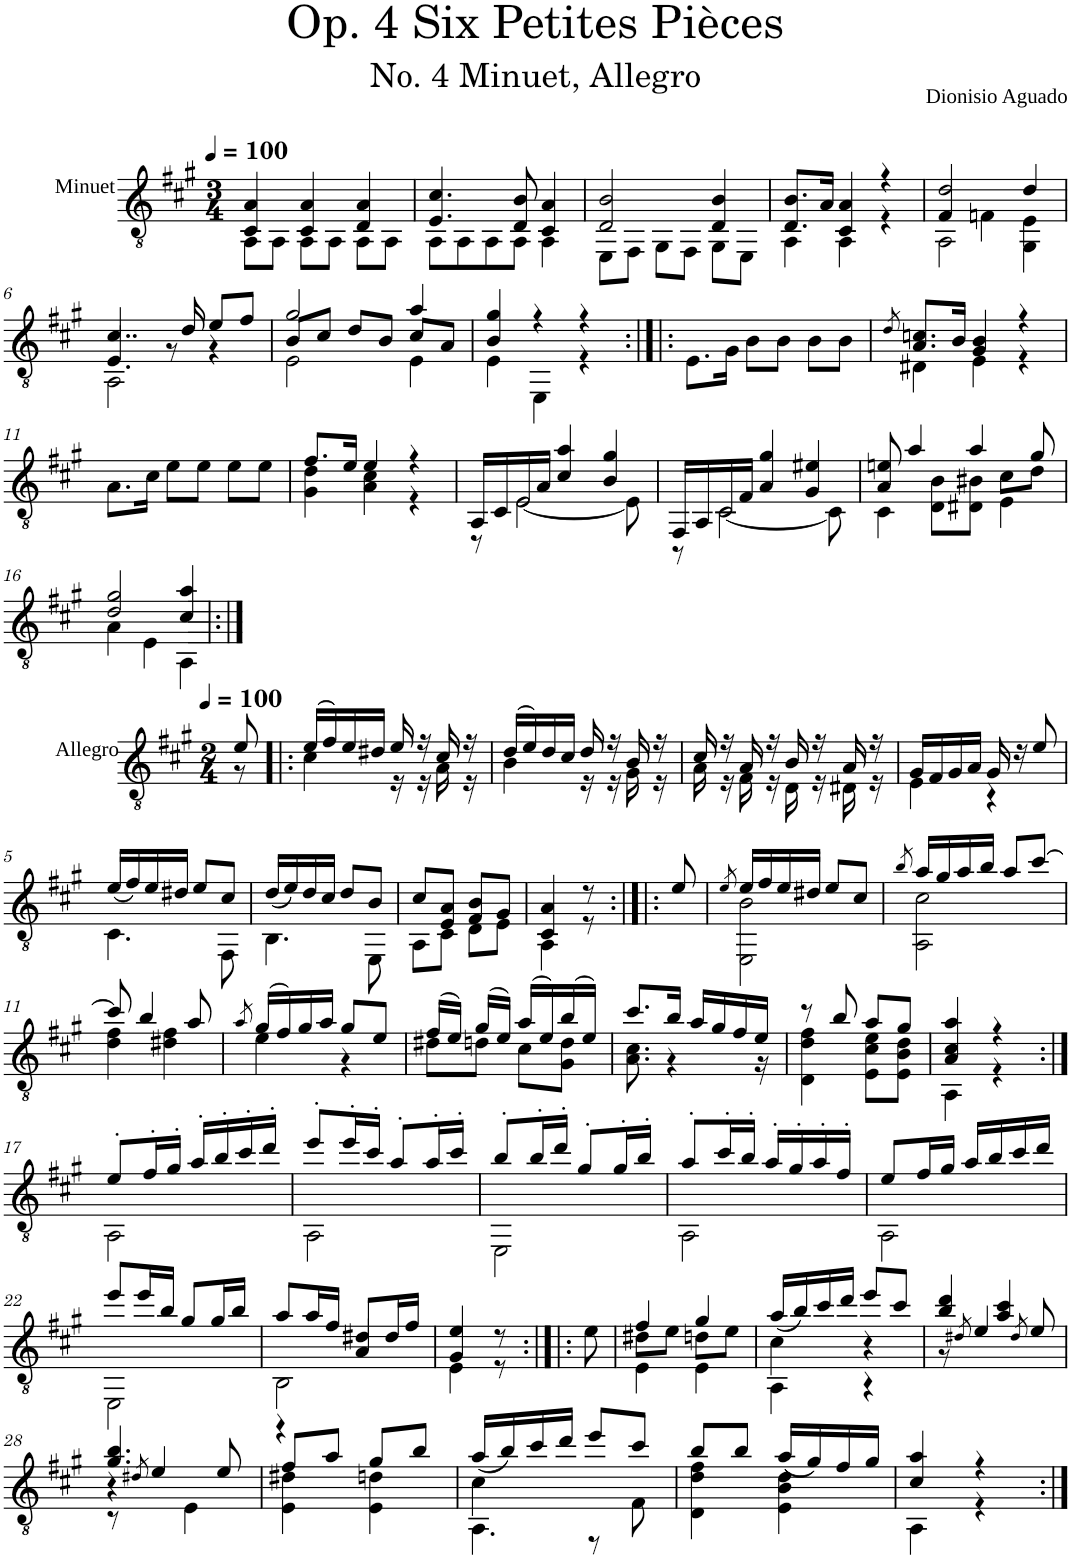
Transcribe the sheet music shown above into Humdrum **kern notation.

**kern
*part1
*staff1
*I"Guitar
*clefGv2
*k[f#c#g#]
*A:
*M3/4
*MM100
=1
*^
4C#/ 4A/	8AA\L
.	8AA\J
4C#/ 4A/	8AA\L
.	8AA\J
4D/ 4A/	8AA\L
.	8AA\J
=2	=2
4.E/ 4.c#/	8AA\L
.	8AA\
.	8AA\
8D/ 8B/	8AA\J
4C#/ 4A/	4AA\
=3	=3
2D/ 2B/	8EE\L
.	8FF#\J
.	8GG#\L
.	8FF#\J
4D/ 4B/	8GG#\L
.	8EE\J
=4	=4
8.D/ 8.B/L	4AA\
16A/Jk	.
4C#/ 4A/	4AA\
4r	4r
=5	=5
*	*^
2d/	4F#/	2AA\
.	4Fn\	.
4d/	4E\	4GG#\
!!LO:LB:g=z	!!	!!
=6	=6	=6
4..c#/	4.E/	2AA\
.	8r	.
16d/	.	.
8e/L	4ryy	4r
8f#/J	.	.
=7	=7	=7
2g#/	2E\	8B/L
.	.	8c#/J
.	.	8d/L
.	.	8B/J
4a/	4E\	8c#/L
.	.	8A/J
*	*v	*v
=8	=8
4B/ 4g#/	4E\
4r	4EE\
4r	4r
*v	*v
=9:|!|:
8.E\L
16G#\Jk
8B\L
8B\J
8B\L
8B\J
=10
8qd/
*^
8.A/ 8.cn/L	4D#X\
16B/Jk	.
4G#/ 4B/	4E\
4r	4r
*v	*v
!!LO:LB:g=z
=11
8.A\L
16c#\Jk
8e\L
8e\J
8e\L
8e\J
=12
*^
8.f#/L	4G#\ 4d\
16e/Jk	.
4e/	4A\ 4c#\
4r	4r
=13	=13
16AA/LL	8r
16C#/	.
!LO:N:head=open	!LO:N:head=open
16E/	[2E\
16A/JJ	.
4c#/ 4a/	.
4B/ 4g#/	.
.	8E\]
=14	=14
16FF#/LL	8r
16AA/	.
!LO:N:head=open	!
16C#/	[2C#\
16F#/JJ	.
4A/ 4g#/	.
4G#/ 4e#X/	.
.	8C#\]
=15	=15
*	*^
8A/ 8en/	4C#\	2ryy
4a/	.	.
.	8D\ 8B\L	.
4a/	8D#X\ 8B#X\J	.
.	8c#\L	4E\
8g#/	8d\J	.
*	*v	*v
!!LO:LB:g=z
=16	=16
2d/ 2g#/	4A\
.	4E\
4c#/ 4a/	4AA\
*v	*v
=17:|!
64ryy
!!LO:LB:g=z
=
*k[f#c#g#]
*A:
*M2/4
*MM100
*^
8e/	8r
=1!|:	=1!|:
(16e/LL	4c#\
16f#/)	.
16e/	.
16d#X/JJ	.
16e/	16r
16r	16r
16c#/	16A\
16r	16r
=2	=2
(16d/LL	4B\
16e/)	.
16d/	.
16c#/JJ	.
16d/	16r
16r	16r
16B/	16G#\
16r	16r
=3	=3
16c#/	16A\
16r	16r
16A/	16F#\
16r	16r
16B/	16D\
16r	16r
16A/	16D#X\
16r	16r
=4	=4
16G#/LL	4E\
16F#/	.
16G#/	.
16A/JJ	.
16G#/	4r
16r	.
8e/	.
!!LO:LB:g=z	!!
=5	=5
(<16e/LL	4.C#\
16f#/)	.
16e/	.
16d#X/JJ	.
8e/L	.
8c#/J	8FF#\
=6	=6
(<16d/LL	4.BB\
16e/)	.
16d/	.
16c#/JJ	.
8d/L	.
8B/J	8EE\
=7	=7
8c#/L	8AA\L
8E/ 8A/J	8C#\J
8F#/ 8B/L	8D\L
8G#/J	8E\J
=8	=8
4C#/ 4A/	4AA\
8r	8r
*v	*v
=8X1:|!|:
8e/
=9
8qe/
*^
16e/LL	2EE\ 2B\
16f#/	.
16e/	.
16d#X/JJ	.
8e/L	.
8c#/J	.
=10	=10
8qb/	.
16a/LL	2AA\ 2c#\
16g#/	.
16a/	.
16b/JJ	.
8a/L	.
[8cc#/J	.
!!LO:LB:g=z	!!
=11	=11
8cc#/]	4d\ 4f#\
4b/	.
.	4d#X\ 4f#\
8a/	.
=12	=12
8qa/	.
(16g#/LL	4e\
16f#/)	.
16g#/	.
16a/JJ	.
8g#/L	4r
8e/J	.
=13	=13
(16f#/LL	8d#X\L
16e/JJ)	.
(16g#/LL	8dn\J
16e/JJ)	.
(16a/LL	8c#\L
16e/)	.
(16b/	8G#\ 8d\J
16e/JJ)	.
=14	=14
8.cc#/L	8.A\ 8.c#\
16b/Jk	4r
16a/LL	.
16g#/	.
16f#/	.
16e/JJ	16r
=15	=15
8r	4D\ 4d\ 4f#\
8b/	.
8a/L	8E\ 8c#\ 8e\L
8g#/J	8E\ 8B\ 8d\J
=16	=16
4A/ 4c#/ 4a/	4AA\
4r	4r
!!LO:LB:g=z	!!
=17:|!	=17:|!
8e'/L	2AA\
16f#'/L	.
16g#'/JJ	.
16a'/LL	.
16b'/	.
16cc#'/	.
16dd'/JJ	.
=18	=18
8ee'/L	2AA\
16ee'/L	.
16cc#'/JJ	.
8a'/L	.
16a'/L	.
16cc#'/JJ	.
=19	=19
8b'/L	2EE\
16b'/L	.
16dd'/JJ	.
8g#'/L	.
16g#'/L	.
16b'/JJ	.
=20	=20
8a'/L	2AA\
16cc#'/L	.
16b'/JJ	.
16a'/LL	.
16g#'/	.
16a'/	.
16f#'/JJ	.
=21	=21
8e/L	2AA\
16f#/L	.
16g#/JJ	.
16a/LL	.
16b/	.
16cc#/	.
16dd/JJ	.
!!LO:LB:g=z	!!
=22	=22
8ee/L	2EE\
16ee/L	.
16b/JJ	.
8g#/L	.
16g#/L	.
16b/JJ	.
=23	=23
*	*^
8a/L	2BB\	4r
16a/L	.	.
16f#/JJ	.	.
8d#X/L	.	4A/
16d#/L	.	.
16f#/JJ	.	.
*	*v	*v
=24	=24
4G#/ 4e/	4E\
8r	8r
*v	*v
=24X2:|!|:
8e\
=25
*^
*	*^
4f#/	4E\	8d#X\L
.	.	8e\J
4g#/	4E\	8dn\L
.	.	8e\J
=26	=26	=26
(<16a/LL	4AA\	4c#\
16b/)	.	.
16cc#/	.	.
16dd/JJ	.	.
8ee/L	4r	4r
8cc#/J	.	.
*	*v	*v
=27	=27
4b/ 4dd/	8r
.	8qd#X/
.	4e/
4a/ 4cc#/	.
.	8qd#/
.	8e/
!!LO:LB:g=z	!!
=28	=28
*	*^
4.g#/ 4.b/	4r	8r
.	.	8qd#X/
.	.	4e/
.	4E\	.
8ryy	.	8e/
*	*v	*v
=29	=29
8f#/L	4E\ 4d#X\
8a/J	.
8g#/L	4E\ 4dn\
8b/J	.
=30	=30
*	*^
(<16a/LL	4.AA\	4c#\
16b/)	.	.
16cc#/	.	.
16dd/JJ	.	.
8ee/L	.	8r
8cc#/J	8F#\	8ryy
*	*v	*v
=31	=31
8b/L	4D\ 4d\ 4f#\
8b/J	.
(<16a/LL	4E\ 4B\ 4d\
16g#/)	.
16f#/	.
16g#/JJ	.
=32	=32
4c#/ 4a/	4AA\
4r	4r
*v	*v
=:|!
*-
